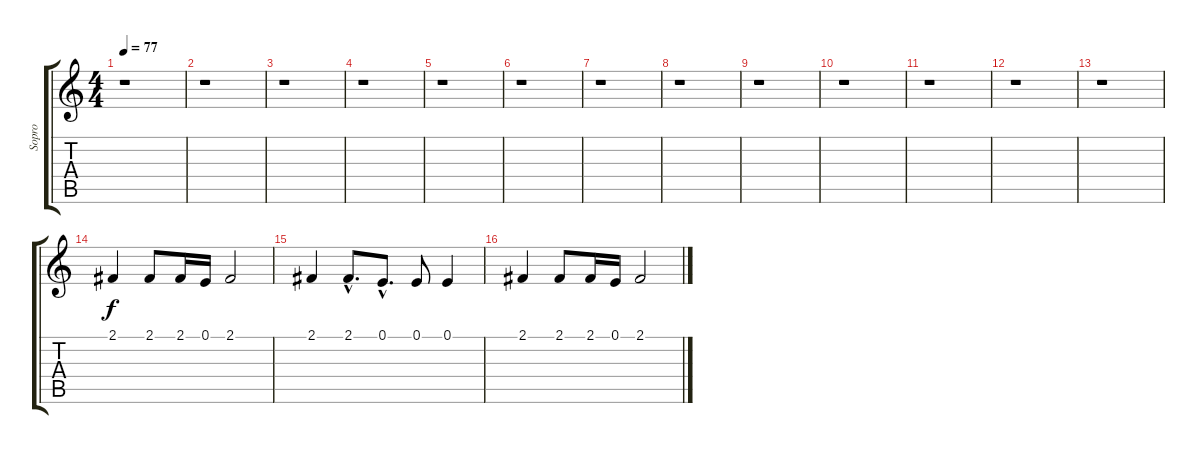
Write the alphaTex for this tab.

\track ("Sopro" "Sopro") {instrument brasssection}
\staff {score tabs}
\tuning (E4 B3 G3 D3 A2 E2) {hide}
\ts (4 4)
\tempo 77
\clef g2
\ks c
r.1{dy f} |
r.1 |
r.1 |
r.1 |
r.1 |
r.1 |
r.1 |
r.1 |
r.1 |
r.1 |
r.1 |
r.1 |
r.1 |
2.1.4 2.1.8 2.1.16 0.1.16 2.1.2 |
2.1.4 2.1{hac}.8{d} 0.1{hac}.8{d} 0.1.8 0.1.4 |
2.1.4 2.1.8 2.1.16 0.1.16 2.1.2
